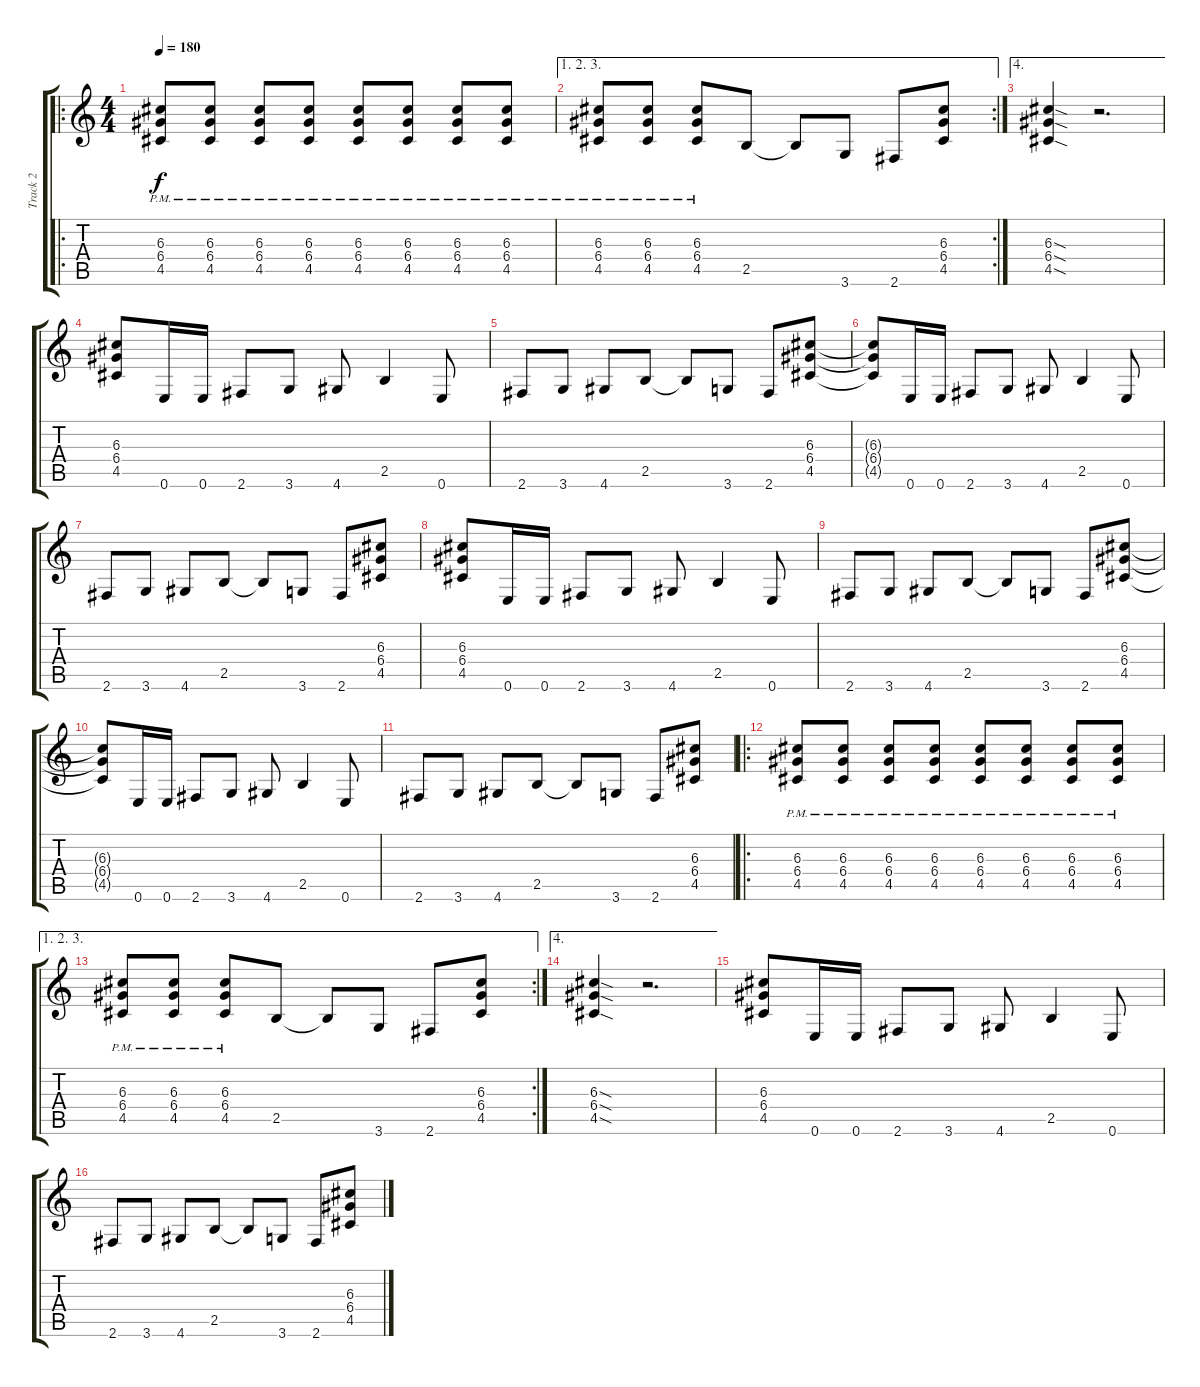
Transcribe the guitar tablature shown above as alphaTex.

\track ("Track 2" "Track 2") {instrument distortionguitar}
\staff {score tabs}
\tuning (E4 B3 G3 D3 A2 E2) {hide}
\ro
\ts (4 4)
\tempo 180
\clef g2
\ks c
(6.3{pm} 6.4{pm} 4.5{pm}).8{dy f} (6.3{pm} 6.4{pm} 4.5{pm}).8 (6.3{pm} 6.4{pm} 4.5{pm}).8 (6.3{pm} 6.4{pm} 4.5{pm}).8 (6.3{pm} 6.4{pm} 4.5{pm}).8 (6.3{pm} 6.4{pm} 4.5{pm}).8 (6.3{pm} 6.4{pm} 4.5{pm}).8 (6.3{pm} 6.4{pm} 4.5{pm}).8 |
\ae (1 2 3)
\rc 2
(6.3{pm} 6.4{pm} 4.5{pm}).8 (6.3{pm} 6.4{pm} 4.5{pm}).8 (6.3{pm} 6.4{pm} 4.5{pm}).8 2.5.8 2.5{t}.8 3.6.8 2.6.8 (6.3 6.4 4.5).8 |
\ae 4
(6.3{sod} 6.4{sod} 4.5{sod}).4 r.2{d} |
(6.3 6.4 4.5).8 0.6.16 0.6.16 2.6.8 3.6.8 4.6.8 2.5.4 0.6.8 |
2.6.8 3.6.8 4.6.8 2.5.8 2.5{t}.8 3.6.8 2.6.8 (6.3 6.4 4.5).8 |
(6.3{t} 6.4{t} 4.5{t}).8 0.6.16 0.6.16 2.6.8 3.6.8 4.6.8 2.5.4 0.6.8 |
2.6.8 3.6.8 4.6.8 2.5.8 2.5{t}.8 3.6.8 2.6.8 (6.3 6.4 4.5).8 |
(6.3 6.4 4.5).8 0.6.16 0.6.16 2.6.8 3.6.8 4.6.8 2.5.4 0.6.8 |
2.6.8 3.6.8 4.6.8 2.5.8 2.5{t}.8 3.6.8 2.6.8 (6.3 6.4 4.5).8 |
(6.3{t} 6.4{t} 4.5{t}).8 0.6.16 0.6.16 2.6.8 3.6.8 4.6.8 2.5.4 0.6.8 |
2.6.8 3.6.8 4.6.8 2.5.8 2.5{t}.8 3.6.8 2.6.8 (6.3 6.4 4.5).8 |
\ro
(6.3{pm} 6.4{pm} 4.5{pm}).8 (6.3{pm} 6.4{pm} 4.5{pm}).8 (6.3{pm} 6.4{pm} 4.5{pm}).8 (6.3{pm} 6.4{pm} 4.5{pm}).8 (6.3{pm} 6.4{pm} 4.5{pm}).8 (6.3{pm} 6.4{pm} 4.5{pm}).8 (6.3{pm} 6.4{pm} 4.5{pm}).8 (6.3{pm} 6.4{pm} 4.5{pm}).8 |
\ae (1 2 3)
\rc 2
(6.3{pm} 6.4{pm} 4.5{pm}).8 (6.3{pm} 6.4{pm} 4.5{pm}).8 (6.3{pm} 6.4{pm} 4.5{pm}).8 2.5.8 2.5{t}.8 3.6.8 2.6.8 (6.3 6.4 4.5).8 |
\ae 4
(6.3{sod} 6.4{sod} 4.5{sod}).4 r.2{d} |
(6.3 6.4 4.5).8 0.6.16 0.6.16 2.6.8 3.6.8 4.6.8 2.5.4 0.6.8 |
2.6.8 3.6.8 4.6.8 2.5.8 2.5{t}.8 3.6.8 2.6.8 (6.3 6.4 4.5).8
